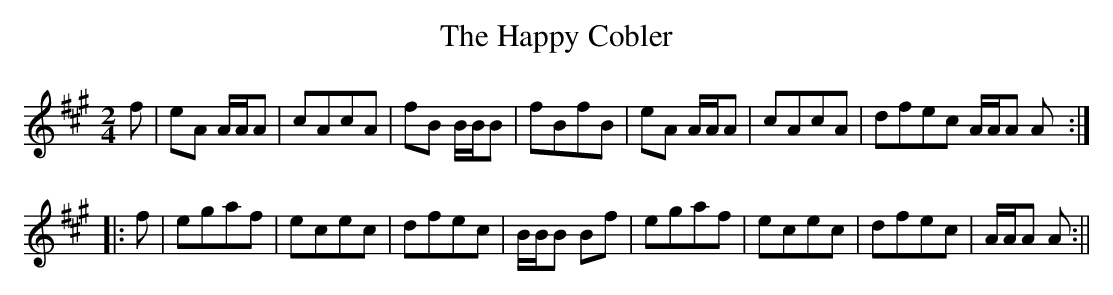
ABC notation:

X:1
T:Happy Cobler, The
M:2/4
L:1/8
K:A
f | eA A/A/A | cAcA | fB B/B/B | fBfB | eA A/A/A | cAcA | dfec A/A/A A :|
|: f | egaf | ecec | dfec | B/B/B Bf | egaf | ecec | dfec | A/A/A A :||
